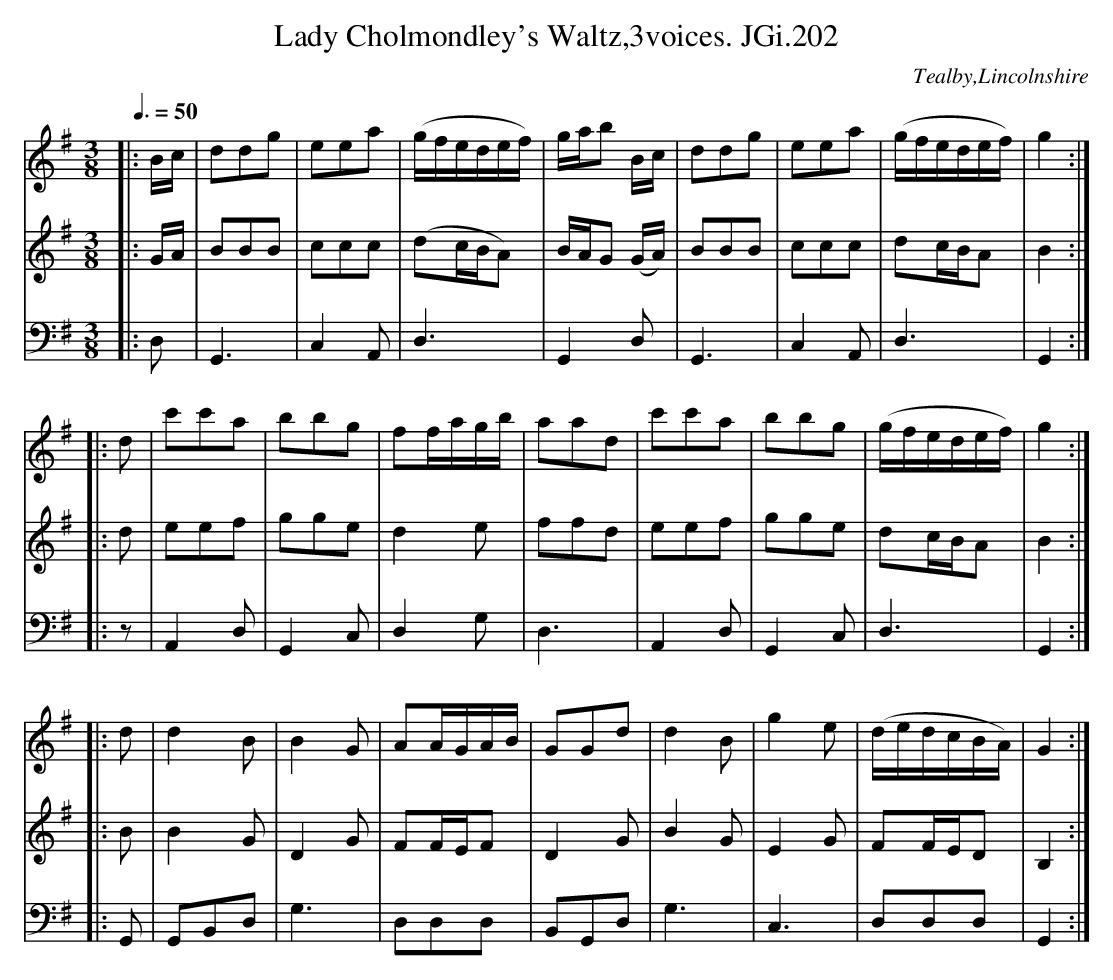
X:1
T:Lady Cholmondley's Waltz,3voices. JGi.202
M:3/8
L:1/8
Q:3/8=50
O:Tealby,Lincolnshire
K:G
V:1
V:2
V:3 clef=bass octave=-2
[V:1]|:B/c/|ddg|eea|(g/f/e/d/e/f/)|g/a/b B/c/|ddg|eea|(g/f/e/d/e/f/)|g2:|
[V:2]|:G/A/|BBB|ccc|(dc/B/A)|B/A/G (G/A/)|BBB|ccc|dc/B/A|B2:|
[V:3]|:d|G3|c2A|d3|G2d|G3|c2A|d3|G2:|
[V:1]|:d|c'c'a|bbg|ff/a/g/b/|aad|c'c'a|bbg|(g/f/e/d/e/f/)|g2:|
[V:2]|:d|eef|gge|d2e|ffd|eef|gge|dc/B/A|B2:|
[V:3]|:z|A2d|G2c|d2g|d3|A2d|G2c|d3|G2:|
[V:1]|:d|d2B|B2G|AA/G/A/B/|GGd|d2B|g2e|(d/e/d/c/B/A/)|G2:|
[V:2]|:B|B2G|D2G|FF/E/F|D2G|B2G|E2G|FF/E/D|B,2:|
[V:3]|:G|GBd|g3|ddd|BGd|g3|c3|ddd|G2:|
